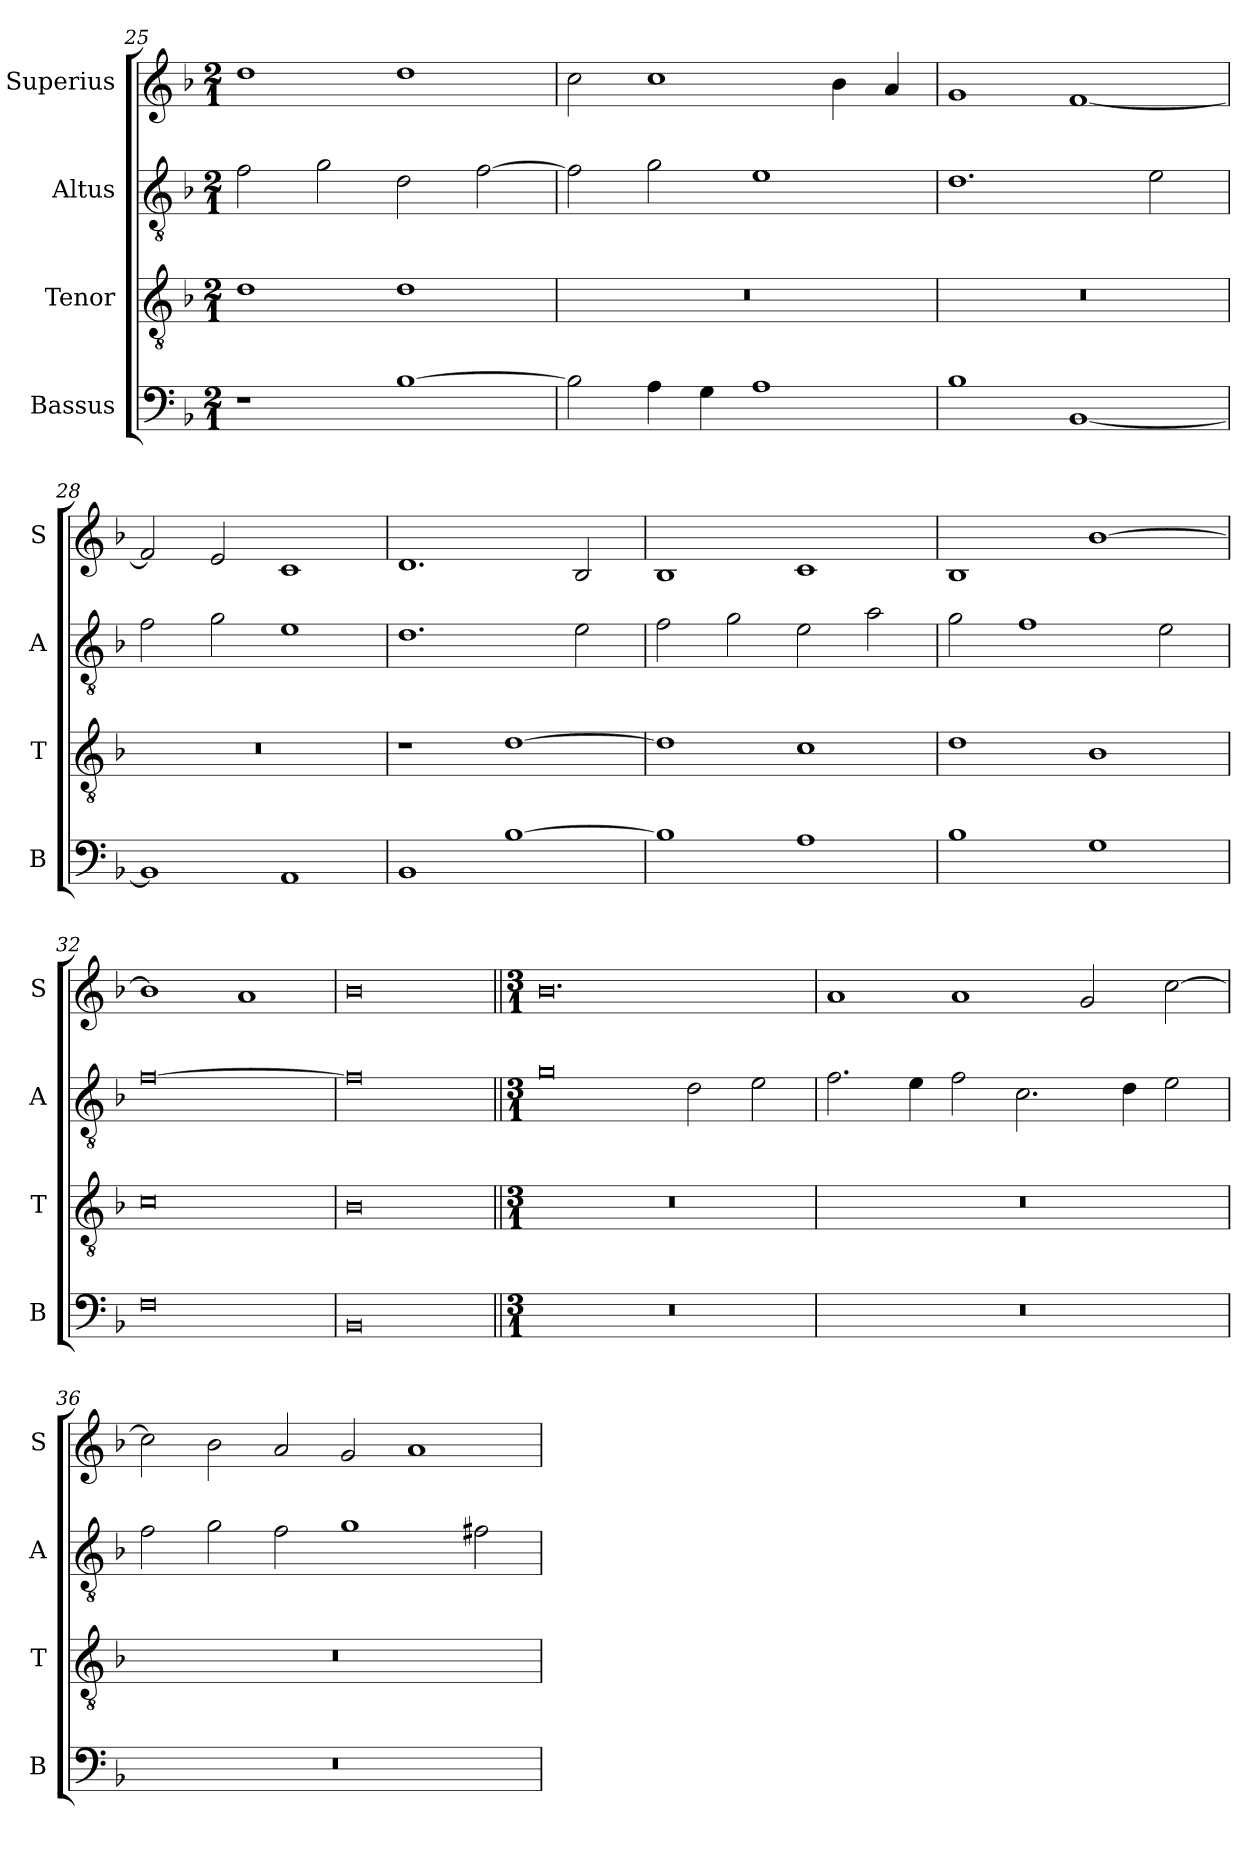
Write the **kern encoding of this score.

**kern	**kern	**kern	**kern
*part4	*part3	*part2	*part1
*staff4	*staff3	*staff2	*staff1
*I"Bassus	*I"Tenor	*I"Altus	*I"Superius
*I'B	*I'T	*I'A	*I'S
*clefF4	*clefGv2	*clefGv2	*clefG2
*k[b-]	*k[b-]	*k[b-]	*k[b-]
*M2/1	*M2/1	*M2/1	*M2/1
=25	=25	=25	=25
1r	1d	2f\	1dd
.	.	2g\	.
[1B-	1d	2d\	1dd
.	.	[2f\	.
=26	=26	=26	=26
2B-\]	0r	2f\]	2cc\
4A\	.	2g\	1cc
4G\	.	.	.
1A	.	1e	.
.	.	.	4b-\
.	.	.	4a/
=27	=27	=27	=27
1B-	0r	1.d	1g
[1BB-	.	.	[1f
.	.	2e\	.
=28	=28	=28	=28
1BB-]	0r	2f\	2f/]
.	.	2g\	2e/
1AA	.	1e	1c
=29	=29	=29	=29
1BB-	1r	1.d	1.d
[1B-	[1d	.	.
.	.	2e\	2B-/
=30	=30	=30	=30
1B-]	1d]	2f\	1B-
.	.	2g\	.
1A	1c	2e\	1c
.	.	2a\	.
=31	=31	=31	=31
1B-	1d	2g\	1B-
.	.	1f	.
1G	1B-	.	[1b-
.	.	2e\	.
=32	=32	=32	=32
0F	0c	[0f	1b-]
.	.	.	1a
=33	=33	=33	=33
0BB-	0B-	0f]	0b-
!!LO:LB:g=z
=34||	=34||	=34||	=34||
*M3/1	*M3/1	*M3/1	*M3/1
0.r	0.r	0g	0.b-
.	.	2d\	.
.	.	2e\	.
=35	=35	=35	=35
0.r	0.r	2.f\	1a
.	.	4e\	.
.	.	2f\	1a
.	.	2.c\	.
.	.	.	2g/
.	.	4d\	.
.	.	2e\	[2cc\
=36	=36	=36	=36
0.r	0.r	2f\	2cc\]
.	.	2g\	2b-\
.	.	2f\	2a/
.	.	1g	2g/
.	.	.	1a
.	.	2f#X\	.
=	=	=	=
*-	*-	*-	*-
